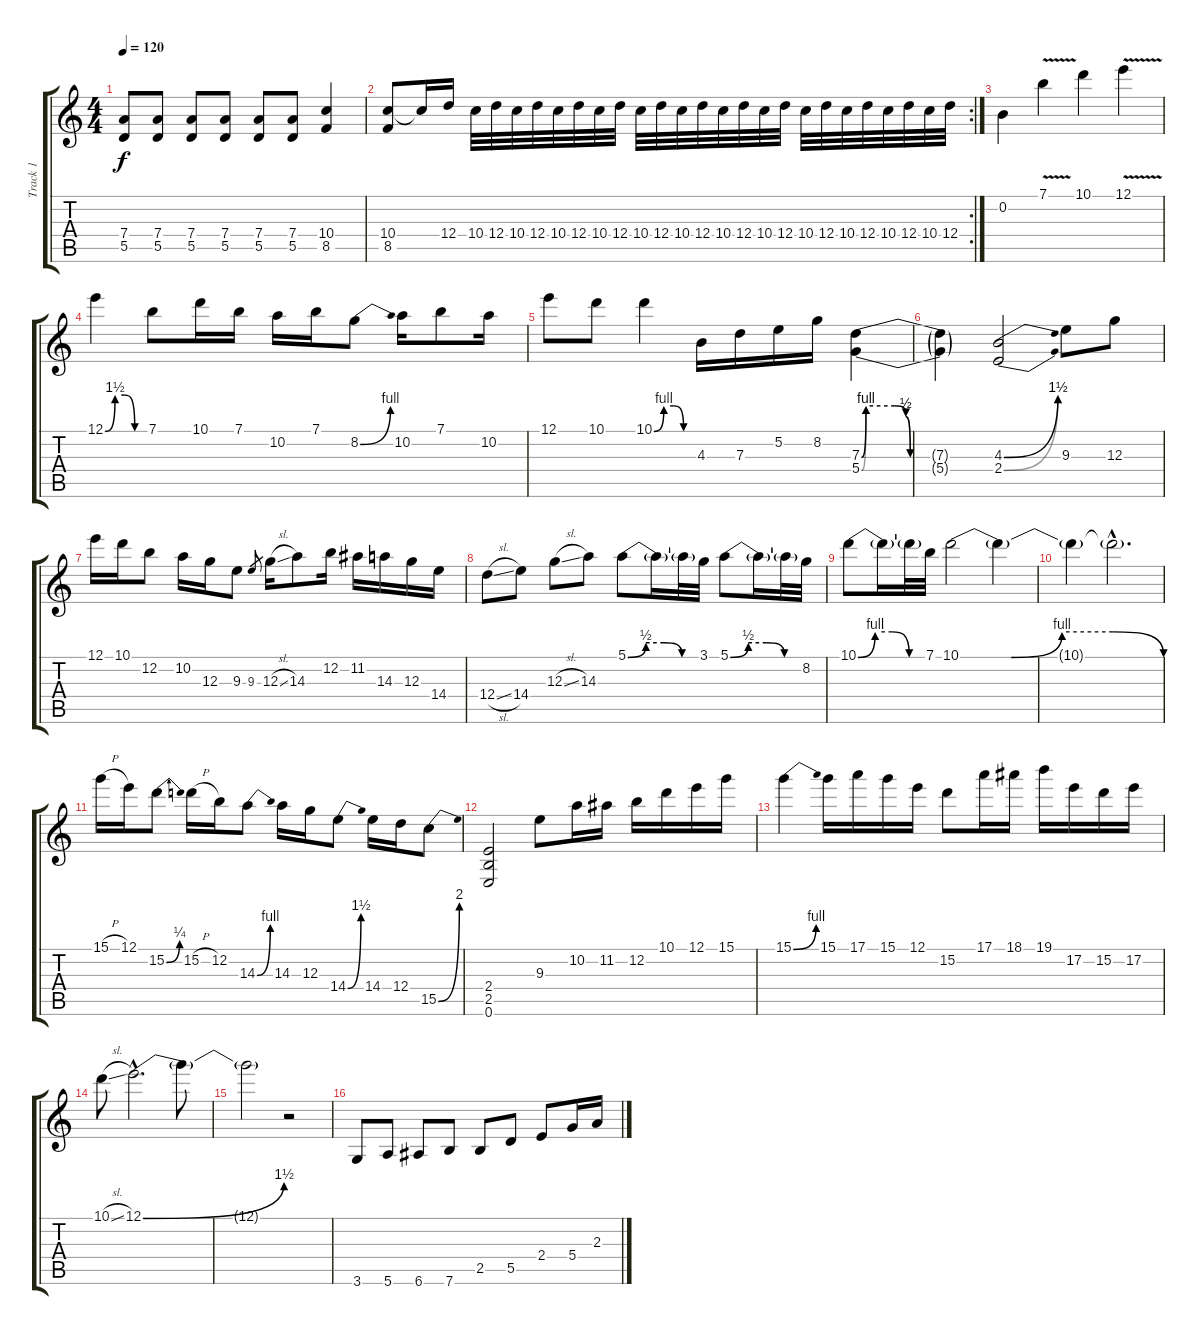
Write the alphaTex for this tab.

\track ("Track 1" "Track 1") {instrument overdrivenguitar}
\staff {score tabs}
\tuning (E4 B3 G3 D3 A2 E2) {hide}
\ts (4 4)
\tempo 120
\clef g2
\ks c
(7.4 5.5).8{dy f} (7.4 5.5).8 (7.4 5.5).8 (7.4 5.5).8 (7.4 5.5).8 (7.4 5.5).8 (10.4 8.5).4 |
\rc 2
(10.4 8.5).8 10.4{t}.16 12.4.16 10.4.32 12.4.32 10.4.32 12.4.32 10.4.32 12.4.32 10.4.32 12.4.32 10.4.32 12.4.32 10.4.32 12.4.32 10.4.32 12.4.32 10.4.32 12.4.32 10.4.32 12.4.32 10.4.32 12.4.32 10.4.32 12.4.32 10.4.32 12.4.32 |
0.2.4 7.1{v}.4 10.1.4 12.1{v}.4 |
12.1{be (custom 0 0 15 6 30 6 45 0 60 0)}.4 7.1.8 10.1.16 7.1.16 10.2.16 7.1.16 8.2{be (bend 0 0 60 4)}.8 10.2.16 7.1.8 10.2.16 |
12.1.8 10.1.8 10.1{be (custom 0 0 15 4 30 4 45 0 60 0)}.4 4.3.16 7.3.16 5.2.16 8.2.16 (7.3{be (custom 0 0 2 4 15 4 20 2 22 0 30 0 45 0 60 0)} 5.4{be (custom 0 0 2 4 15 4 20 2 22 0 30 0 45 0 60 0)}).4 |
(7.3{t} 5.4{t}).4 (4.3{be (bend 0 0 60 6)} 2.4{be (bend 0 0 60 6)}).2 9.3.8 12.3.8 |
12.1.16 10.1.16 12.2.8 10.2.16 12.3.16 9.3.8 9.3.8{gr} 12.3{sl}.16 14.3.8 12.2.16 11.2.16 14.3.16 12.3.16 14.4.16 |
12.4{sl}.8 14.4.8 12.3{sl}.8 14.3.8 5.1{be (custom 0 0 15 2 30 2 45 0 60 0)}.8 5.1{t}.16 5.1{t}.32 3.1.32 5.1{be (custom 0 0 15 2 30 2 45 0 60 0)}.8 5.1{t}.16 5.1{t}.32 8.2.32 |
10.1{be (custom 0 0 15 4 30 4 45 0 60 0)}.8 10.1{t}.16 10.1{t}.32 7.1.32 10.1{be (custom 0 0 15 0 30 4 45 4 60 0)}.2 10.1{t}.4 |
10.1{t}.4 10.1{hac t}.2{d} |
15.1{h}.16 12.1.16 15.2{be (bend 0 0 60 1)}.8 15.2{h}.16 12.2.16 14.3{be (bend 0 0 60 4)}.8 14.3.16 12.3.16 14.4{be (bend 0 0 60 6)}.8 14.4.16 12.4.16 15.5{be (bend 0 0 60 8)}.8 |
(2.4 2.5 0.6).2 9.3.8 10.2.16 11.2.16 12.2.16 10.1.16 12.1.16 15.1.16 |
15.1{be (bend 0 0 60 4)}.4 15.1.16 17.1.16 15.1.16 12.1.16 15.2.8 17.1.16 18.1.16 19.1.16 17.2.16 15.2.16 17.2.16 |
10.1{sl}.8 12.1{be (bend 0 0 60 6) hac}.2{d} 12.1{t}.8 |
12.1{t}.2 r.2 |
3.6.8 5.6.8 6.6.8 7.6.8 2.5.8 5.5.8 2.4.8 5.4.16 2.3.16
